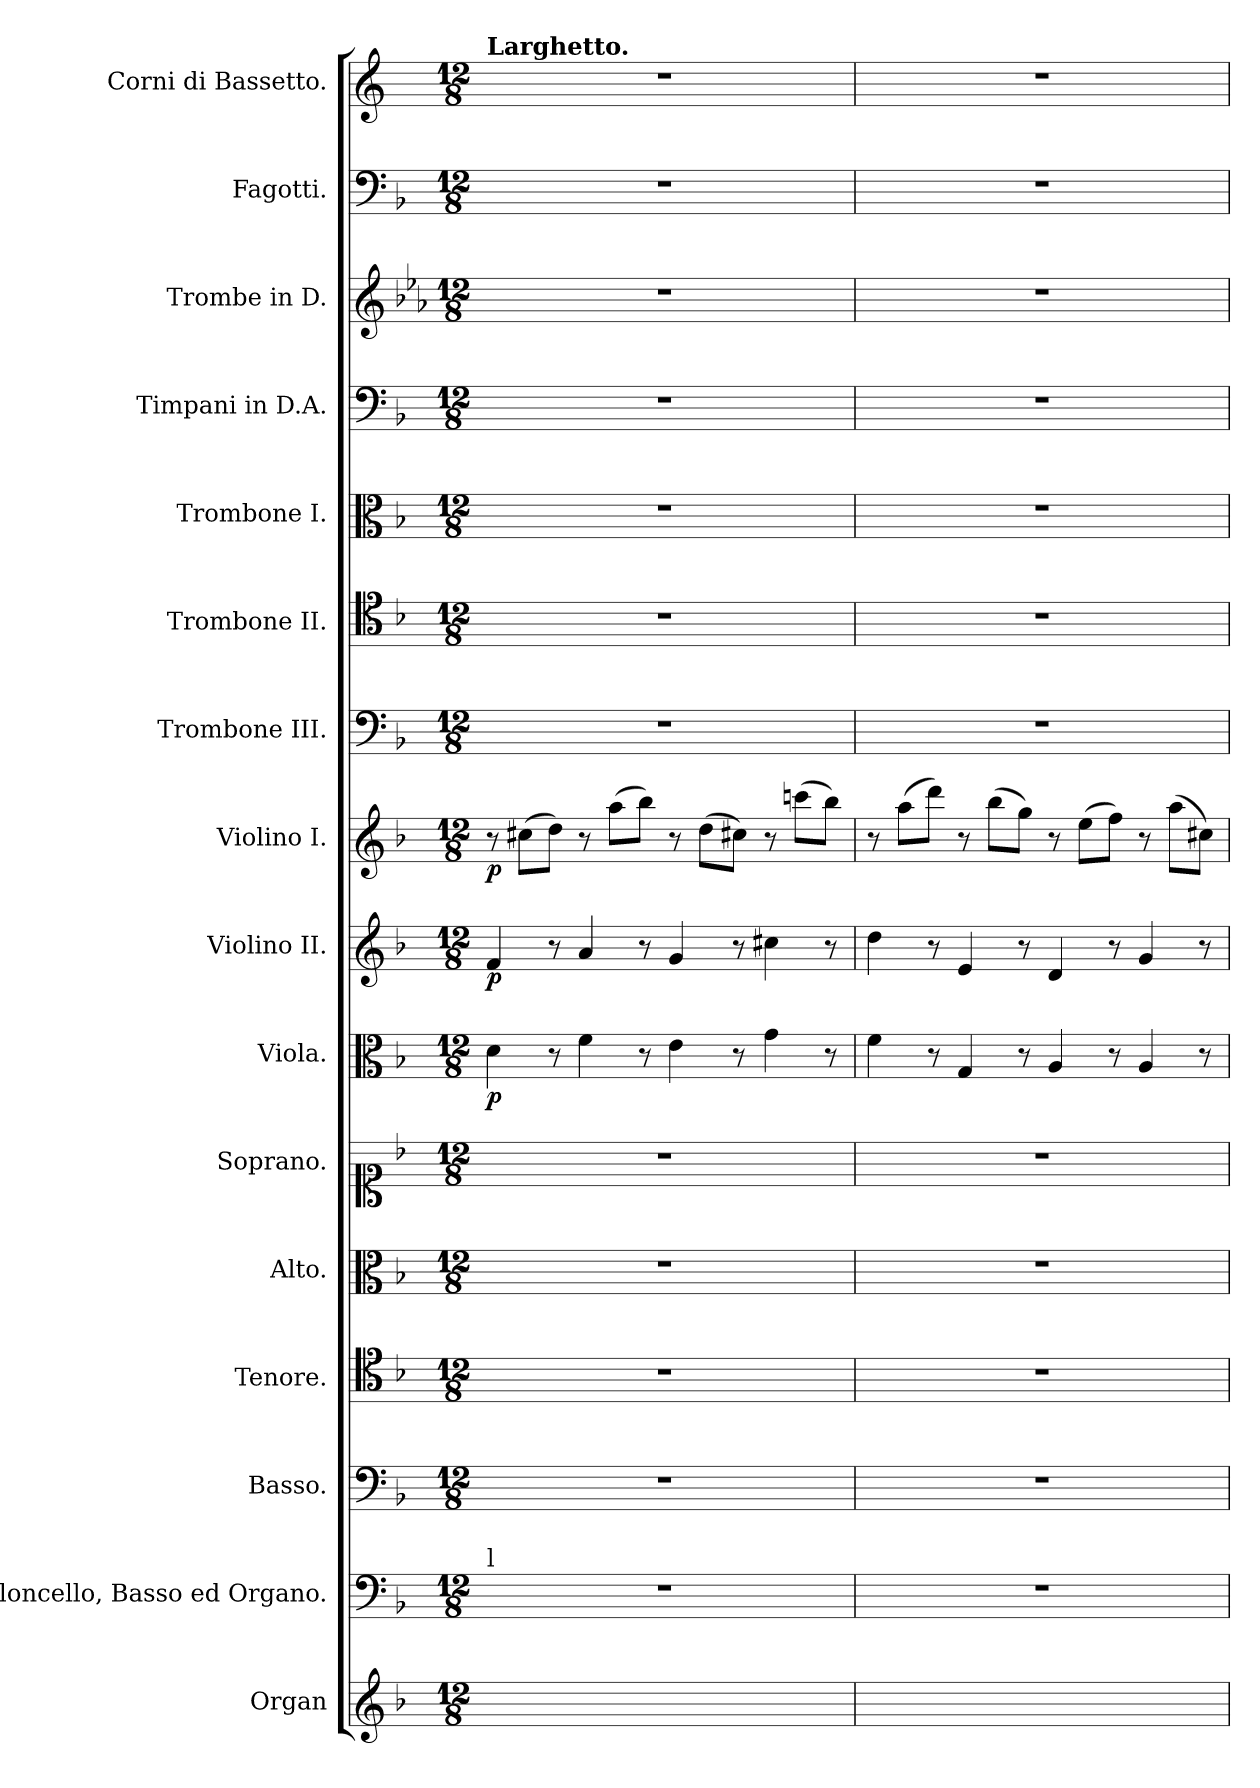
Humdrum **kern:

**kern	**kern	**kern	**kern	**kern	**kern	**kern	**dynam	**kern	**dynam	**kern	**dynam	**kern	**kern	**kern	**kern	**kern	**kern	**kern
*part16	*part15	*part14	*part13	*part12	*part11	*part10	*part10	*part9	*part9	*part8	*part8	*part7	*part6	*part5	*part4	*part3	*part2	*part1
*staff16	*staff15	*staff14	*staff13	*staff12	*staff11	*staff10	*staff10	*staff9	*staff9	*staff8	*staff8	*staff7	*staff6	*staff5	*staff4	*staff3	*staff2	*staff1
*I"Organ	*I"Violoncello, Basso ed Organo.	*I"Basso.	*I"Tenore.	*I"Alto.	*I"Soprano.	*I"Viola.	*	*I"Violino II.	*	*I"Violino I.	*	*I"Trombone III.	*I"Trombone II.	*I"Trombone I.	*I"Timpani in D.A.	*I"Trombe in D.	*I"Fagotti.	*I"Corni di Bassetto.
*	*	*	*	*	*	*	*	*	*	*	*	*	*I'Trb	*I'Trb	*I'Timp	*	*	*
*clefG2	*clefF4	*clefF4	*clefC4	*clefC3	*clefC1	*clefC3	*	*clefG2	*	*clefG2	*	*clefF4	*clefC4	*clefC3	*clefF4	*clefG2	*clefF4	*clefG2
*	*	*	*	*	*	*	*	*	*	*	*	*	*	*	*	*ITrd-1c-2	*	*ITrd4c7
*k[b-]	*k[b-]	*k[b-]	*k[b-]	*k[b-]	*k[b-]	*k[b-]	*	*k[b-]	*	*k[b-]	*	*k[b-]	*k[b-]	*k[b-]	*k[b-]	*k[b-]	*k[b-]	*k[b-]
*M12/8	*M12/8	*M12/8	*M12/8	*M12/8	*M12/8	*M12/8	*	*M12/8	*	*M12/8	*	*M12/8	*M12/8	*M12/8	*M12/8	*M12/8	*M12/8	*M12/8
=1	=1	=1	=1	=1	=1	=1	=1	=1	=1	=1	=1	=1	=1	=1	=1	=1	=1	=1
!	!	!	!	!	!	!	!	!	!	!	!	!	!	!	!	!	!	!LO:TX:a:B:t=Larghetto.
!	!LO:TX:a:t=l	!	!	!	!	!	!	!	!	!	!	!	!	!	!	!	!	!
!	!	!	!	!	!	!	!LO:DY:b	!	!LO:DY:b	!	!LO:DY:b	!	!	!	!	!	!	!
1.ryy	1.r	1.r	1.r	1.r	1.r	4d\	p	4f/	p	8r	p	1.r	1.r	1.r	1.r	1.r	1.r	1.r
.	.	.	.	.	.	.	.	.	.	(>8cc#X\L	.	.	.	.	.	.	.	.
.	.	.	.	.	.	8r	.	8r	.	8dd\J)	.	.	.	.	.	.	.	.
.	.	.	.	.	.	4f\	.	4a/	.	8r	.	.	.	.	.	.	.	.
.	.	.	.	.	.	.	.	.	.	(>8aa\L	.	.	.	.	.	.	.	.
.	.	.	.	.	.	8r	.	8r	.	8bb-\J)	.	.	.	.	.	.	.	.
.	.	.	.	.	.	4e\	.	4g/	.	8r	.	.	.	.	.	.	.	.
.	.	.	.	.	.	.	.	.	.	(>8dd\L	.	.	.	.	.	.	.	.
.	.	.	.	.	.	8r	.	8r	.	8cc#X\J)	.	.	.	.	.	.	.	.
.	.	.	.	.	.	4g\	.	4cc#X\	.	8r	.	.	.	.	.	.	.	.
.	.	.	.	.	.	.	.	.	.	(>8cccn\L	.	.	.	.	.	.	.	.
.	.	.	.	.	.	8r	.	8r	.	8bb-\J)	.	.	.	.	.	.	.	.
=2	=2	=2	=2	=2	=2	=2	=2	=2	=2	=2	=2	=2	=2	=2	=2	=2	=2	=2
1.ryy	1.r	1.r	1.r	1.r	1.r	4f\	.	4dd\	.	8r	.	1.r	1.r	1.r	1.r	1.r	1.r	1.r
.	.	.	.	.	.	.	.	.	.	(>8aa\L	.	.	.	.	.	.	.	.
.	.	.	.	.	.	8r	.	8r	.	8ddd\J)	.	.	.	.	.	.	.	.
.	.	.	.	.	.	4G/	.	4e/	.	8r	.	.	.	.	.	.	.	.
.	.	.	.	.	.	.	.	.	.	(>8bb-\L	.	.	.	.	.	.	.	.
.	.	.	.	.	.	8r	.	8r	.	8gg\J)	.	.	.	.	.	.	.	.
.	.	.	.	.	.	4A/	.	4d/	.	8r	.	.	.	.	.	.	.	.
.	.	.	.	.	.	.	.	.	.	(>8ee\L	.	.	.	.	.	.	.	.
.	.	.	.	.	.	8r	.	8r	.	8ff\J)	.	.	.	.	.	.	.	.
.	.	.	.	.	.	4A/	.	4g/	.	8r	.	.	.	.	.	.	.	.
.	.	.	.	.	.	.	.	.	.	(>8aa\L	.	.	.	.	.	.	.	.
.	.	.	.	.	.	8r	.	8r	.	8cc#X\J)	.	.	.	.	.	.	.	.
=	=	=	=	=	=	=	=	=	=	=	=	=	=	=	=	=	=	=
*-	*-	*-	*-	*-	*-	*-	*-	*-	*-	*-	*-	*-	*-	*-	*-	*-	*-	*-
